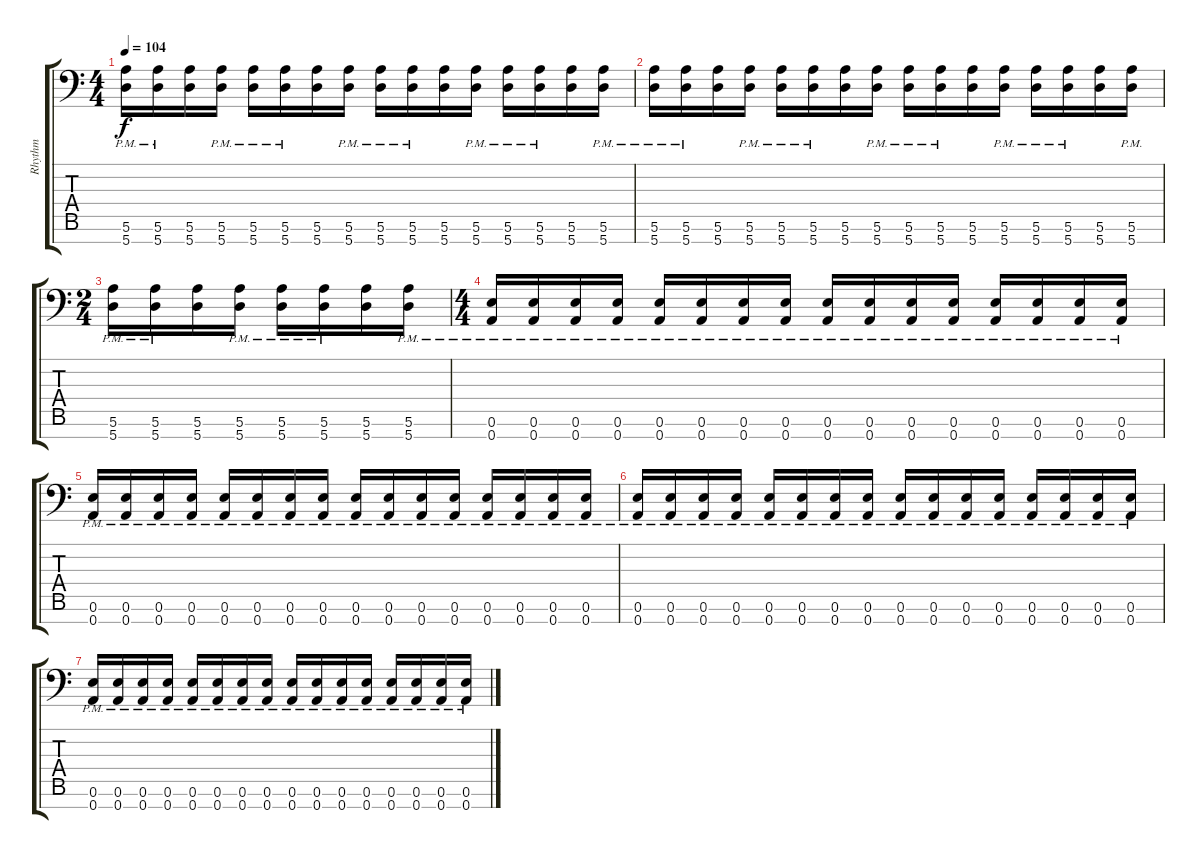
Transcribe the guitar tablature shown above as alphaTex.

\track ("Rhythm" "Rhythm") {instrument distortionguitar}
\staff {score tabs}
\tuning (E4 B3 G3 D3 A2 E2 A1) {hide}
\ts (4 4)
\tempo 104
\clef f4
\ks c
(5.6{pm} 5.7{pm}).16{dy f} (5.6{pm} 5.7{pm}).16 (5.6 5.7).16 (5.6{pm} 5.7{pm}).16 (5.6{pm} 5.7{pm}).16 (5.6{pm} 5.7{pm}).16 (5.6 5.7).16 (5.6{pm} 5.7{pm}).16 (5.6{pm} 5.7{pm}).16 (5.6{pm} 5.7{pm}).16 (5.6 5.7).16 (5.6{pm} 5.7{pm}).16 (5.6{pm} 5.7{pm}).16 (5.6{pm} 5.7{pm}).16 (5.6 5.7).16 (5.6{pm} 5.7{pm}).16 |
(5.6{pm} 5.7{pm}).16 (5.6{pm} 5.7{pm}).16 (5.6 5.7).16 (5.6{pm} 5.7{pm}).16 (5.6{pm} 5.7{pm}).16 (5.6{pm} 5.7{pm}).16 (5.6 5.7).16 (5.6{pm} 5.7{pm}).16 (5.6{pm} 5.7{pm}).16 (5.6{pm} 5.7{pm}).16 (5.6 5.7).16 (5.6{pm} 5.7{pm}).16 (5.6{pm} 5.7{pm}).16 (5.6{pm} 5.7{pm}).16 (5.6 5.7).16 (5.6{pm} 5.7{pm}).16 |
\ts (2 4)
(5.6{pm} 5.7{pm}).16 (5.6{pm} 5.7{pm}).16 (5.6 5.7).16 (5.6{pm} 5.7{pm}).16 (5.6{pm} 5.7{pm}).16 (5.6{pm} 5.7{pm}).16 (5.6 5.7).16 (5.6{pm} 5.7{pm}).16 |
\ts (4 4)
(0.6{pm} 0.7{pm}).16 (0.6{pm} 0.7{pm}).16 (0.6{pm} 0.7{pm}).16 (0.6{pm} 0.7{pm}).16 (0.6{pm} 0.7{pm}).16 (0.6{pm} 0.7{pm}).16 (0.6{pm} 0.7{pm}).16 (0.6{pm} 0.7{pm}).16 (0.6{pm} 0.7{pm}).16 (0.6{pm} 0.7{pm}).16 (0.6{pm} 0.7{pm}).16 (0.6{pm} 0.7{pm}).16 (0.6{pm} 0.7{pm}).16 (0.6{pm} 0.7{pm}).16 (0.6{pm} 0.7{pm}).16 (0.6{pm} 0.7{pm}).16 |
(0.6{pm} 0.7{pm}).16 (0.6{pm} 0.7{pm}).16 (0.6{pm} 0.7{pm}).16 (0.6{pm} 0.7{pm}).16 (0.6{pm} 0.7{pm}).16 (0.6{pm} 0.7{pm}).16 (0.6{pm} 0.7{pm}).16 (0.6{pm} 0.7{pm}).16 (0.6{pm} 0.7{pm}).16 (0.6{pm} 0.7{pm}).16 (0.6{pm} 0.7{pm}).16 (0.6{pm} 0.7{pm}).16 (0.6{pm} 0.7{pm}).16 (0.6{pm} 0.7{pm}).16 (0.6{pm} 0.7{pm}).16 (0.6{pm} 0.7{pm}).16 |
(0.6{pm} 0.7{pm}).16 (0.6{pm} 0.7{pm}).16 (0.6{pm} 0.7{pm}).16 (0.6{pm} 0.7{pm}).16 (0.6{pm} 0.7{pm}).16 (0.6{pm} 0.7{pm}).16 (0.6{pm} 0.7{pm}).16 (0.6{pm} 0.7{pm}).16 (0.6{pm} 0.7{pm}).16 (0.6{pm} 0.7{pm}).16 (0.6{pm} 0.7{pm}).16 (0.6{pm} 0.7{pm}).16 (0.6{pm} 0.7{pm}).16 (0.6{pm} 0.7{pm}).16 (0.6{pm} 0.7{pm}).16 (0.6{pm} 0.7{pm}).16 |
(0.6{pm} 0.7{pm}).16 (0.6{pm} 0.7{pm}).16 (0.6{pm} 0.7{pm}).16 (0.6{pm} 0.7{pm}).16 (0.6{pm} 0.7{pm}).16 (0.6{pm} 0.7{pm}).16 (0.6{pm} 0.7{pm}).16 (0.6{pm} 0.7{pm}).16 (0.6{pm} 0.7{pm}).16 (0.6{pm} 0.7{pm}).16 (0.6{pm} 0.7{pm}).16 (0.6{pm} 0.7{pm}).16 (0.6{pm} 0.7{pm}).16 (0.6{pm} 0.7{pm}).16 (0.6{pm} 0.7{pm}).16 (0.6{pm} 0.7{pm}).16
